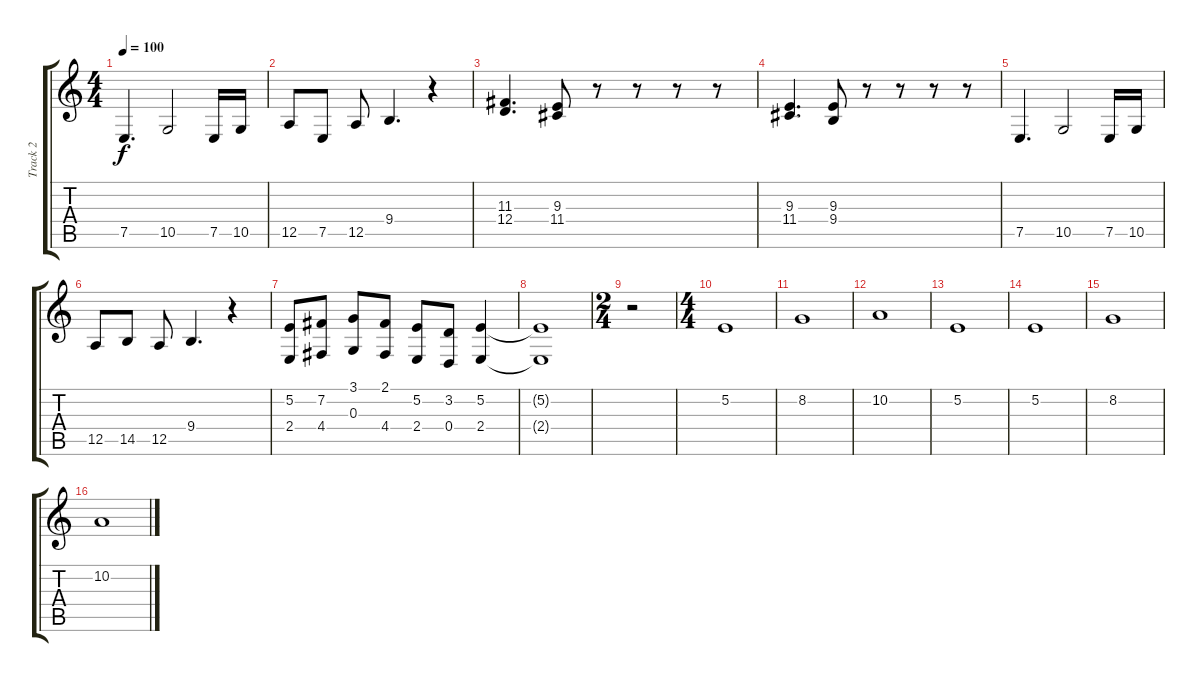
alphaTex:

\track ("Track 2" "Track 2") {instrument stringensemble1}
\staff {score tabs}
\tuning (E4 B3 G3 D3 A2 E2) {hide}
\ts (4 4)
\tempo 100
\clef g2
\ks c
7.5.4{d dy f} 10.5.2 7.5.16 10.5.16 |
12.5.8 7.5.8 12.5.8 9.4.4{d} r.4 |
(11.3 12.4).4{d} (9.3 11.4).8 r.8 r.8 r.8 r.8 |
(9.3 11.4).4{d} (9.3 9.4).8 r.8 r.8 r.8 r.8 |
7.5.4{d} 10.5.2 7.5.16 10.5.16 |
12.5.8 14.5.8 12.5.8 9.4.4{d} r.4 |
(5.2 2.4).8 (7.2 4.4).8 (3.1 0.3).8 (2.1 4.4).8 (5.2 2.4).8 (3.2 0.4).8 (5.2 2.4).4 |
(5.2{t} 2.4{t}).1 |
\ts (2 4)
r.2 |
\ts (4 4)
5.2.1 |
8.2.1 |
10.2.1 |
5.2.1 |
5.2.1 |
8.2.1 |
10.2.1
